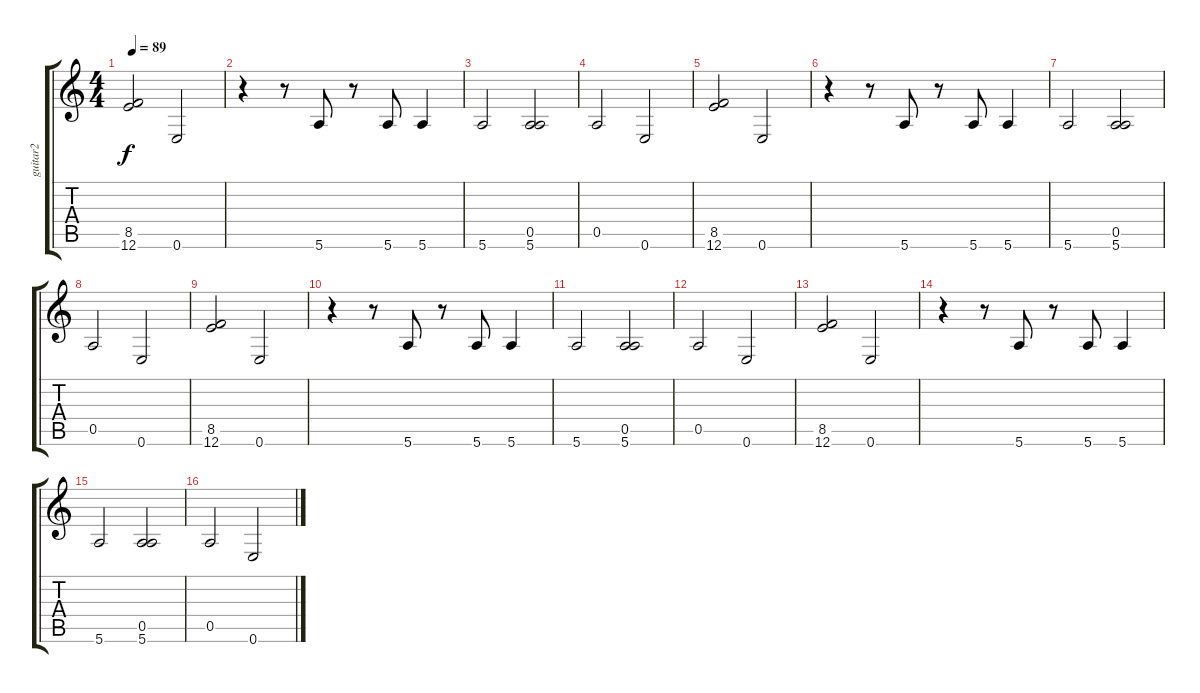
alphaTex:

\track ("guitar2" "guitar2") {instrument overdrivenguitar}
\staff {score tabs}
\tuning (E4 B3 G3 D3 A2 E2) {hide}
\ts (4 4)
\tempo 89
\clef g2
\ks c
(8.5 12.6).2{dy f} 0.6.2 |
r.4 r.8 5.6.8 r.8 5.6.8 5.6.4 |
5.6.2 (0.5 5.6).2 |
0.5.2 0.6.2 |
(8.5 12.6).2 0.6.2 |
r.4 r.8 5.6.8 r.8 5.6.8 5.6.4 |
5.6.2 (0.5 5.6).2 |
0.5.2 0.6.2 |
(8.5 12.6).2 0.6.2 |
r.4 r.8 5.6.8 r.8 5.6.8 5.6.4 |
5.6.2 (0.5 5.6).2 |
0.5.2 0.6.2 |
(8.5 12.6).2 0.6.2 |
r.4 r.8 5.6.8 r.8 5.6.8 5.6.4 |
5.6.2{volume 12} (0.5 5.6).2{volume 11} |
0.5.2{volume 9} 0.6.2{volume 8}
